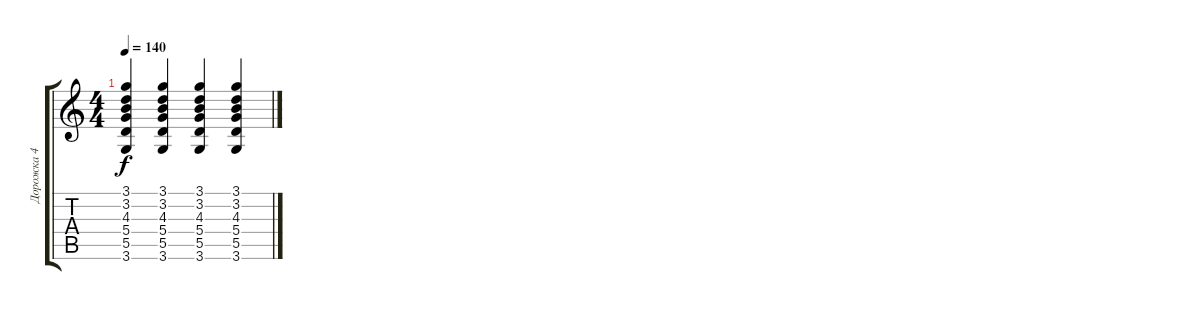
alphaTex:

\track ("Дорожка 4" "Дорожка 4") {instrument electricguitarclean}
\staff {score tabs}
\tuning (E4 B3 G3 D3 A2 E2) {hide}
\ts (4 4)
\tempo 140
\clef g2
\ks c
(3.1 3.2 4.3 5.4 5.5 3.6).4{dy f} (3.1 3.2 4.3 5.4 5.5 3.6).4 (3.1 3.2 4.3 5.4 5.5 3.6).4 (3.1 3.2 4.3 5.4 5.5 3.6).4
